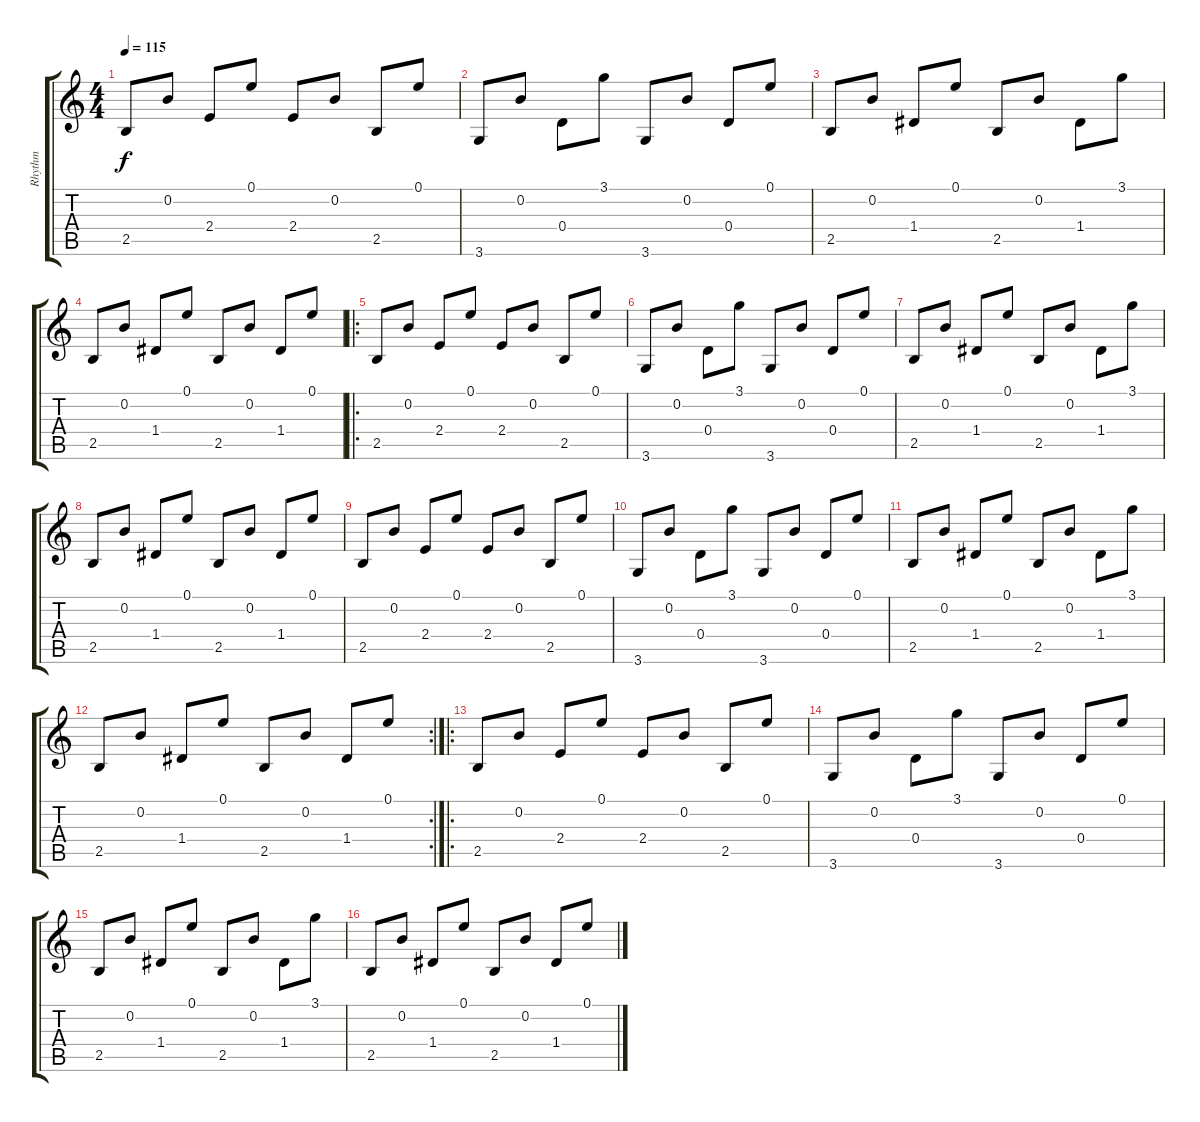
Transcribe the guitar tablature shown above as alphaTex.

\track ("Rhythm" "Rhythm") {instrument acousticguitarsteel}
\staff {score tabs}
\tuning (E4 B3 G3 D3 A2 E2) {hide}
\ts (4 4)
\tempo 115
\clef g2
\ks c
2.5.8{dy f} 0.2.8 2.4.8 0.1.8 2.4.8 0.2.8 2.5.8 0.1.8 |
3.6.8 0.2.8 0.4.8 3.1.8 3.6.8 0.2.8 0.4.8 0.1.8 |
2.5.8 0.2.8 1.4.8 0.1.8 2.5.8 0.2.8 1.4.8 3.1.8 |
2.5.8 0.2.8 1.4.8 0.1.8 2.5.8 0.2.8 1.4.8 0.1.8 |
\ro
2.5.8 0.2.8 2.4.8 0.1.8 2.4.8 0.2.8 2.5.8 0.1.8 |
3.6.8 0.2.8 0.4.8 3.1.8 3.6.8 0.2.8 0.4.8 0.1.8 |
2.5.8 0.2.8 1.4.8 0.1.8 2.5.8 0.2.8 1.4.8 3.1.8 |
2.5.8 0.2.8 1.4.8 0.1.8 2.5.8 0.2.8 1.4.8 0.1.8 |
2.5.8 0.2.8 2.4.8 0.1.8 2.4.8 0.2.8 2.5.8 0.1.8 |
3.6.8 0.2.8 0.4.8 3.1.8 3.6.8 0.2.8 0.4.8 0.1.8 |
2.5.8 0.2.8 1.4.8 0.1.8 2.5.8 0.2.8 1.4.8 3.1.8 |
\rc 2
2.5.8 0.2.8 1.4.8 0.1.8 2.5.8 0.2.8 1.4.8 0.1.8 |
\ro
2.5.8 0.2.8 2.4.8 0.1.8 2.4.8 0.2.8 2.5.8 0.1.8 |
3.6.8 0.2.8 0.4.8 3.1.8 3.6.8 0.2.8 0.4.8 0.1.8 |
2.5.8 0.2.8 1.4.8 0.1.8 2.5.8 0.2.8 1.4.8 3.1.8 |
2.5.8 0.2.8 1.4.8 0.1.8 2.5.8 0.2.8 1.4.8 0.1.8
